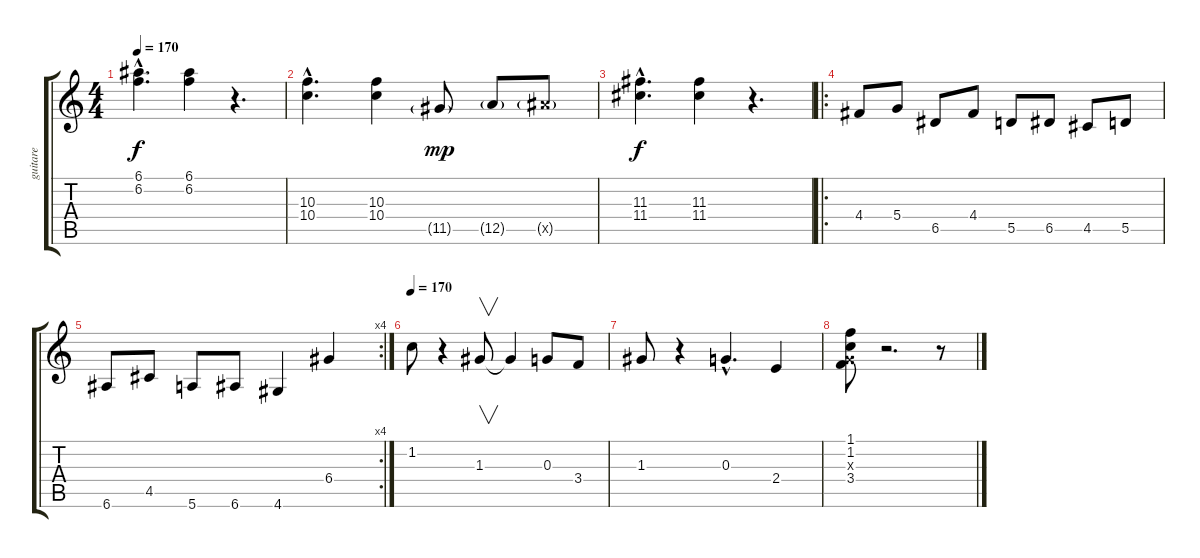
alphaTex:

\track ("guitare" "guitare") {instrument acousticguitarsteel}
\staff {score tabs}
\tuning (E4 B3 G3 D3 A2 E2) {hide}
\ts (4 4)
\tempo 170
\clef g2
\ks c
(6.1{hac} 6.2{hac}).4{d dy f} (6.1 6.2).4 r.4{d} |
(10.3{hac} 10.4{hac}).4{d} (10.3 10.4).4 11.5{g}.8{dy mp} 12.5{g}.8 13.5{g x}.8 |
(11.3{hac} 11.4{hac}).4{d dy f} (11.3 11.4).4 r.4{d} |
\ro
4.4.8 5.4.8 6.5.8 4.4.8 5.5.8 6.5.8 4.5.8 5.5.8 |
\rc 4
6.6.8 4.5.8 5.6.8 6.6.8 4.6.4 6.4.4 |
\tempo 170
1.2.8 r.4 1.3.8{v} 1.3{t}.4 0.3.8 3.4.8 |
1.3.8 r.4 0.3{hac}.4{d} 2.4.4 |
(1.1 1.2 0.3{x} 3.4).8 r.2{d} r.8
